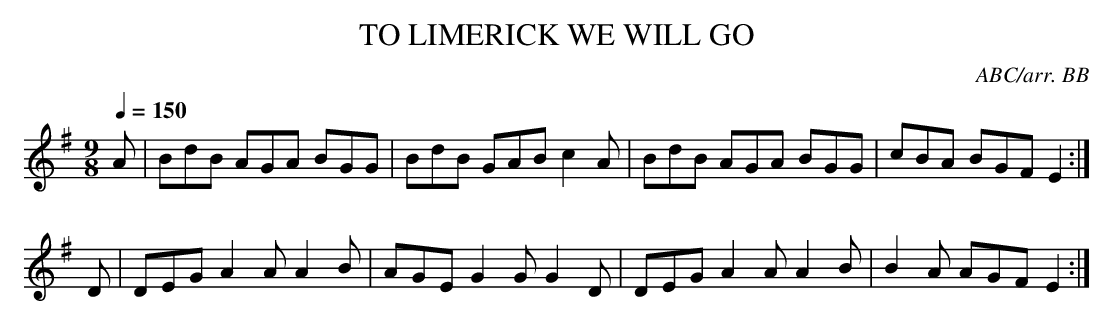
X:1
T:TO LIMERICK WE WILL GO
C:ABC/arr. BB
M:9/8
Q:1/4=150
L:1/8
K:Em
A|BdB AGA BGG|BdB GAB c2A|BdB AGA BGG|cBA BGF E2 :|
D|DEG A2A A2B|AGE G2G G2D|DEG A2A A2B|B2A AGF E2 :|
